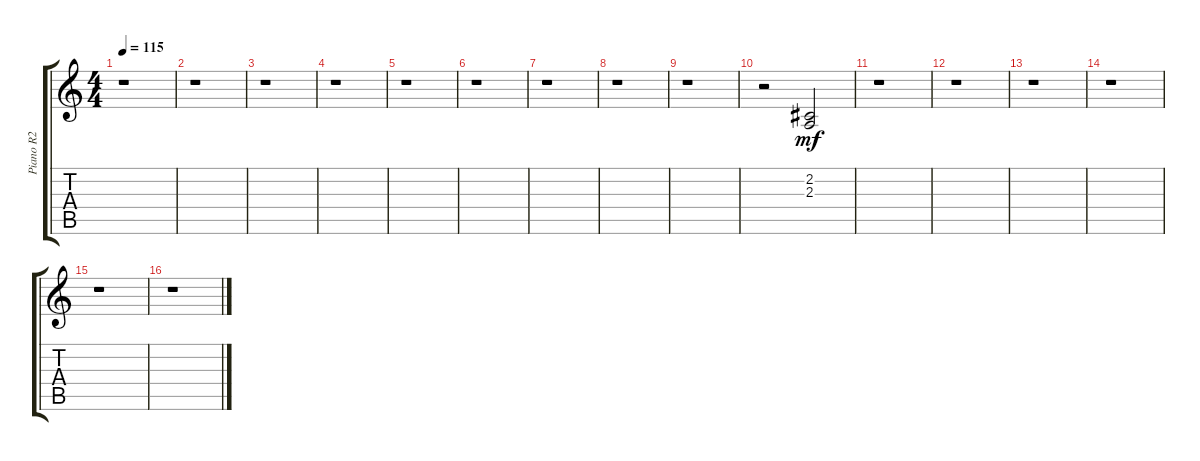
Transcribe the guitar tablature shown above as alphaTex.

\track ("Piano R2" "Piano R2") {instrument acousticgrandpiano}
\staff {score tabs}
\tuning (E4 B3 G3 D3 A2 E2) {hide}
\ts (4 4)
\tempo 115
\clef g2
\ks c
r.1{dy mf} |
r.1 |
r.1 |
r.1 |
r.1 |
r.1 |
r.1 |
r.1 |
r.1 |
r.2 (2.2 2.3).2 |
r.1 |
r.1 |
r.1 |
r.1 |
r.1 |
r.1
